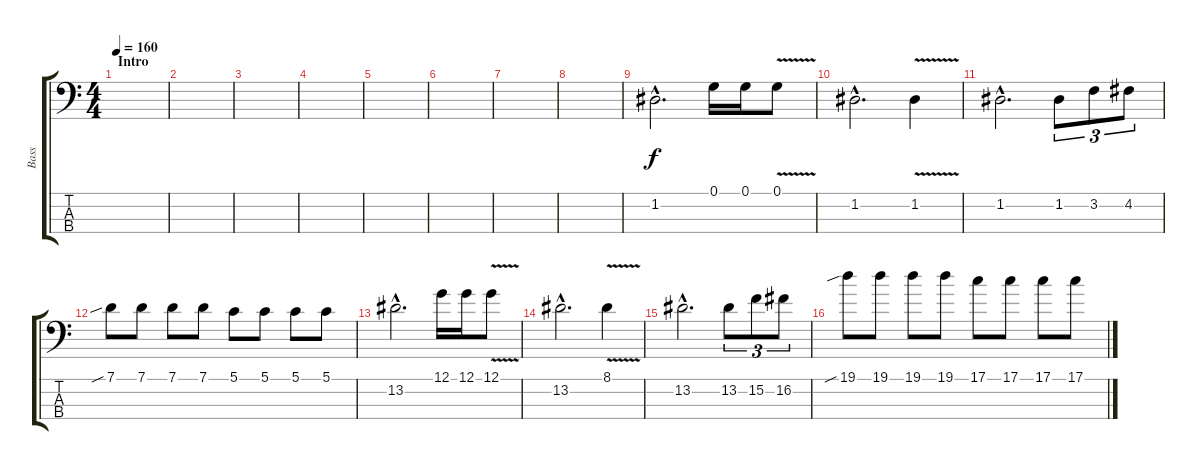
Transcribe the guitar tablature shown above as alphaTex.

\track ("Bass" "Bass") {instrument electricbassfinger}
\staff {score tabs}
\tuning (G2 D2 A1 E1) {hide}
\ts (4 4)
\section ("" "Intro")
\tempo 160
\clef f4
\ks c
|
|
|
|
|
|
|
|
1.2{hac}.2{d} 0.1.16 0.1.16 0.1{v}.8 |
1.2{hac}.2{d} 1.2{v}.4 |
1.2{hac}.2{d} 1.2.8{tu (3 2)} 3.2.8{tu (3 2)} 4.2.8{tu (3 2)} |
7.1{sib}.8 7.1.8 7.1.8 7.1.8 5.1.8 5.1.8 5.1.8 5.1.8 |
13.2{hac}.2{d} 12.1.16 12.1.16 12.1{v}.8 |
13.2{hac}.2{d} 8.1{v}.4 |
13.2{hac}.2{d} 13.2.8{tu (3 2)} 15.2.8{tu (3 2)} 16.2.8{tu (3 2)} |
19.1{sib}.8 19.1.8 19.1.8 19.1.8 17.1.8 17.1.8 17.1.8 17.1.8
